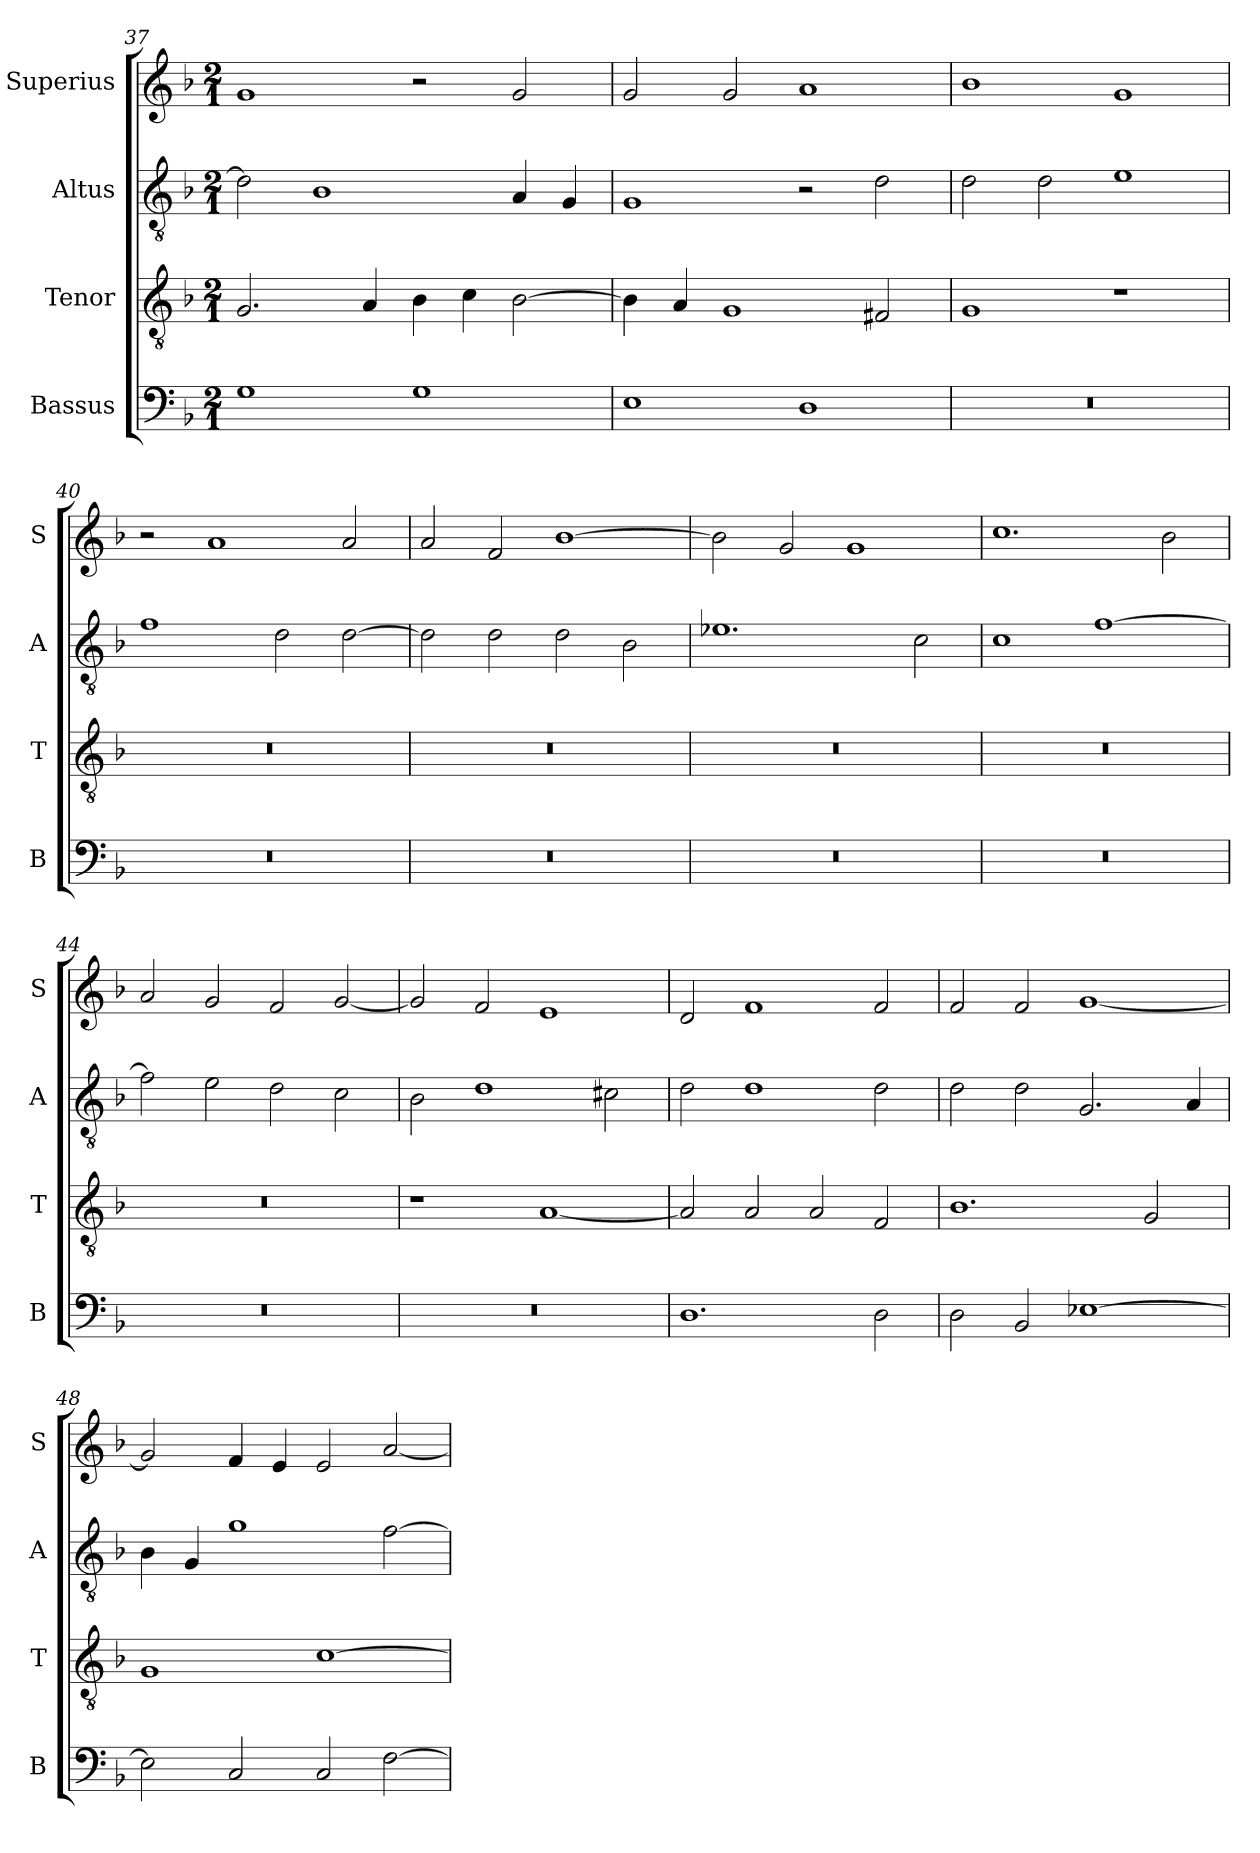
**kern	**kern	**kern	**kern
*part4	*part3	*part2	*part1
*staff4	*staff3	*staff2	*staff1
*I"Bassus	*I"Tenor	*I"Altus	*I"Superius
*I'B	*I'T	*I'A	*I'S
*clefF4	*clefGv2	*clefGv2	*clefG2
*k[b-]	*k[b-]	*k[b-]	*k[b-]
*F:	*F:	*F:	*F:
*M2/1	*M2/1	*M2/1	*M2/1
=37	=37	=37	=37
1G	2.G	2d]	1g
.	.	1B-	.
.	4A	.	.
1G	4B-	.	2r
.	4c	.	.
.	[2B-	4A	2g
.	.	4G	.
=38	=38	=38	=38
1E	4B-]	1G	2g
.	4A	.	.
.	1G	.	2g
1D	.	2r	1a
.	2F#X	2d	.
=39	=39	=39	=39
0r	1G	2d	1b-
.	.	2d	.
.	1r	1e	1g
=40	=40	=40	=40
0r	0r	1f	2r
.	.	.	1a
.	.	2d	.
.	.	[2d	2a
=41	=41	=41	=41
0r	0r	2d]	2a
.	.	2d	2f
.	.	2d	[1b-
.	.	2B-	.
=42	=42	=42	=42
0r	0r	1.e-X	2b-]
.	.	.	2g
.	.	.	1g
.	.	2c	.
=43	=43	=43	=43
0r	0r	1c	1.cc
.	.	[1f	.
.	.	.	2b-
=44	=44	=44	=44
0r	0r	2f]	2a
.	.	2e	2g
.	.	2d	2f
.	.	2c	[2g
=45	=45	=45	=45
0r	1r	2B-	2g]
.	.	1d	2f
.	[1A	.	1e
.	.	2c#X	.
=46	=46	=46	=46
1.D	2A]	2d	2d
.	2A	1d	1f
.	2A	.	.
2D	2F	2d	2f
=47	=47	=47	=47
2D	1.B-	2d	2f
2BB-	.	2d	2f
[1E-X	.	2.G	[1g
.	2G	.	.
.	.	4A	.
=48	=48	=48	=48
2E-]	1G	4B-	2g]
.	.	4G	.
2C	.	1g	4f
.	.	.	4e
2C	[1c	.	2e
[2F	.	[2f	[2a
=	=	=	=
*-	*-	*-	*-
